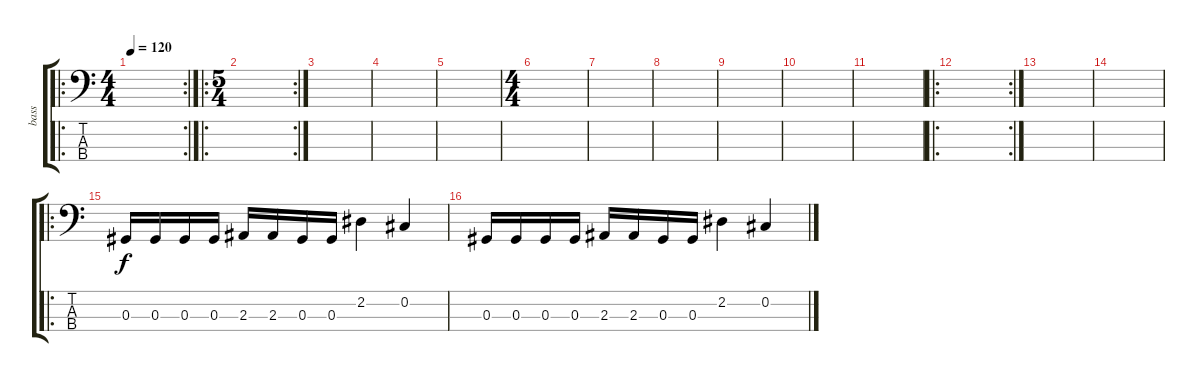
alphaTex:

\track ("bass" "bass") {instrument electricbassfinger}
\staff {score tabs}
\tuning (Gb2 Db2 Ab1 Eb1) {hide}
\ro
\rc 2
\ts (4 4)
\tempo 120
\clef f4
\ks c
|
\ro
\rc 2
\ts (5 4)
|
|
|
|
\ts (4 4)
|
|
|
|
|
|
\ro
\rc 2
|
|
|
\ro
0.3.16 0.3.16 0.3.16 0.3.16 2.3.16 2.3.16 0.3.16 0.3.16 2.2.4 0.2.4 |
0.3.16 0.3.16 0.3.16 0.3.16 2.3.16 2.3.16 0.3.16 0.3.16 2.2.4 0.2.4
